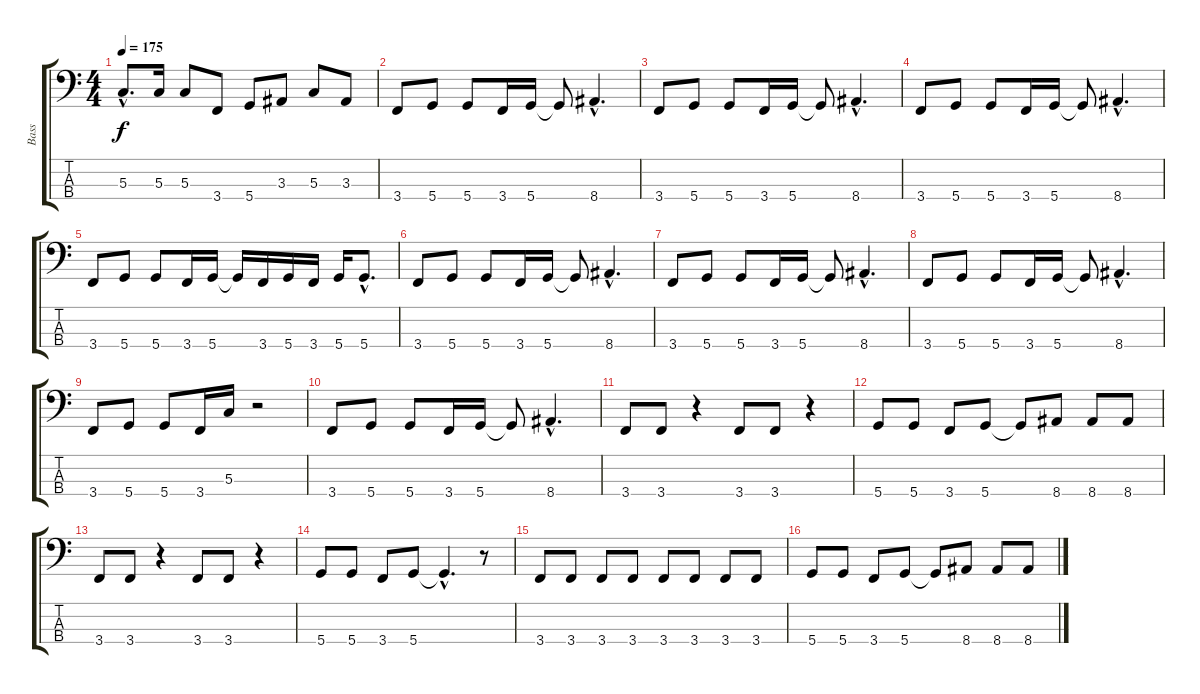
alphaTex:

\track ("Bass" "Bass") {instrument electricbasspick}
\staff {score tabs}
\tuning (F2 C2 G1 D1) {hide}
\ts (4 4)
\tempo 175
\clef f4
\ks c
5.3{hac}.8{d dy f} 5.3.16 5.3.8 3.4.8 5.4.8 3.3.8 5.3.8 3.3.8 |
3.4.8 5.4.8 5.4.8 3.4.16 5.4.16 5.4{t}.8 8.4{hac}.4{d} |
3.4.8 5.4.8 5.4.8 3.4.16 5.4.16 5.4{t}.8 8.4{hac}.4{d} |
3.4.8 5.4.8 5.4.8 3.4.16 5.4.16 5.4{t}.8 8.4{hac}.4{d} |
3.4.8 5.4.8 5.4.8 3.4.16 5.4.16 5.4{t}.16 3.4.16 5.4.16 3.4.16 5.4.16 5.4{hac}.8{d} |
3.4.8 5.4.8 5.4.8 3.4.16 5.4.16 5.4{t}.8 8.4{hac}.4{d} |
3.4.8 5.4.8 5.4.8 3.4.16 5.4.16 5.4{t}.8 8.4{hac}.4{d} |
3.4.8 5.4.8 5.4.8 3.4.16 5.4.16 5.4{t}.8 8.4{hac}.4{d} |
3.4.8 5.4.8 5.4.8 3.4.16 5.3.16 r.2 |
3.4.8 5.4.8 5.4.8 3.4.16 5.4.16 5.4{t}.8 8.4{hac}.4{d} |
3.4.8 3.4.8 r.4 3.4.8 3.4.8 r.4 |
5.4.8 5.4.8 3.4.8 5.4.8 5.4{t}.8 8.4.8 8.4.8 8.4.8 |
3.4.8 3.4.8 r.4 3.4.8 3.4.8 r.4 |
5.4.8 5.4.8 3.4.8 5.4.8 5.4{hac t}.4{d} r.8 |
3.4.8 3.4.8 3.4.8 3.4.8 3.4.8 3.4.8 3.4.8 3.4.8 |
5.4.8 5.4.8 3.4.8 5.4.8 5.4{t}.8 8.4.8 8.4.8 8.4.8
